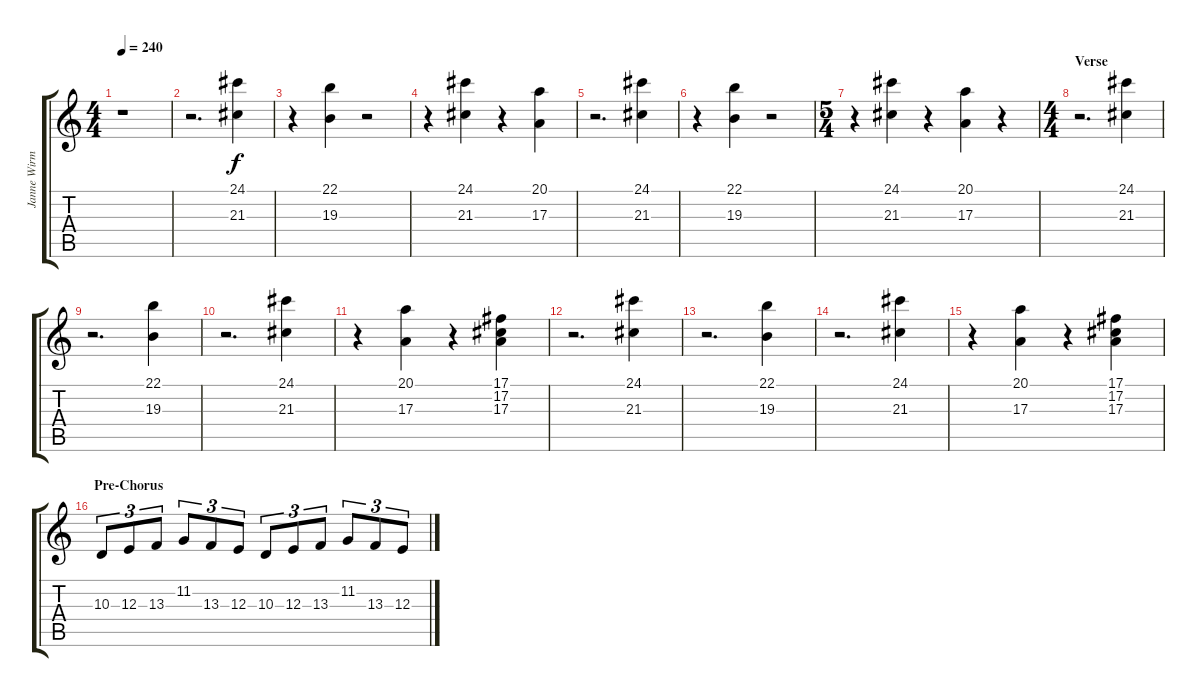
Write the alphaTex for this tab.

\track ("Janne Wirman" "Janne Wirm") {instrument vibraphone}
\staff {score tabs}
\tuning (Db4 Ab3 E3 B2 Gb2 Db2) {hide}
\ts (4 4)
\tempo 240
\clef g2
\ks c
r.1{dy f} |
r.2{d} (24.1 21.3).4{instrument orchestrahit} |
r.4 (22.1 19.3).4{instrument orchestrahit} r.2 |
r.4 (24.1 21.3).4{instrument orchestrahit} r.4 (20.1 17.3).4{instrument orchestrahit} |
r.2{d} (24.1 21.3).4{instrument orchestrahit} |
r.4 (22.1 19.3).4{instrument orchestrahit} r.2 |
\ts (5 4)
r.4 (24.1 21.3).4{instrument orchestrahit} r.4 (20.1 17.3).4{instrument orchestrahit} r.4 |
\ts (4 4)
\section ("" "Verse")
r.2{d} (24.1 21.3).4{instrument orchestrahit} |
r.2{d} (22.1 19.3).4{instrument orchestrahit} |
r.2{d} (24.1 21.3).4{instrument orchestrahit} |
r.4 (20.1 17.3).4{instrument orchestrahit} r.4 (17.1 17.2 17.3).4{instrument orchestrahit} |
r.2{d} (24.1 21.3).4{instrument orchestrahit} |
r.2{d} (22.1 19.3).4{instrument orchestrahit} |
r.2{d} (24.1 21.3).4{instrument orchestrahit} |
r.4 (20.1 17.3).4{instrument orchestrahit} r.4 (17.1 17.2 17.3).4{instrument orchestrahit} |
\section ("" "Pre-Chorus")
10.3.8{tu (3 2) instrument stringensemble1} 12.3.8{tu (3 2)} 13.3.8{tu (3 2)} 11.2.8{tu (3 2)} 13.3.8{tu (3 2)} 12.3.8{tu (3 2)} 10.3.8{tu (3 2)} 12.3.8{tu (3 2)} 13.3.8{tu (3 2)} 11.2.8{tu (3 2)} 13.3.8{tu (3 2)} 12.3.8{tu (3 2)}
